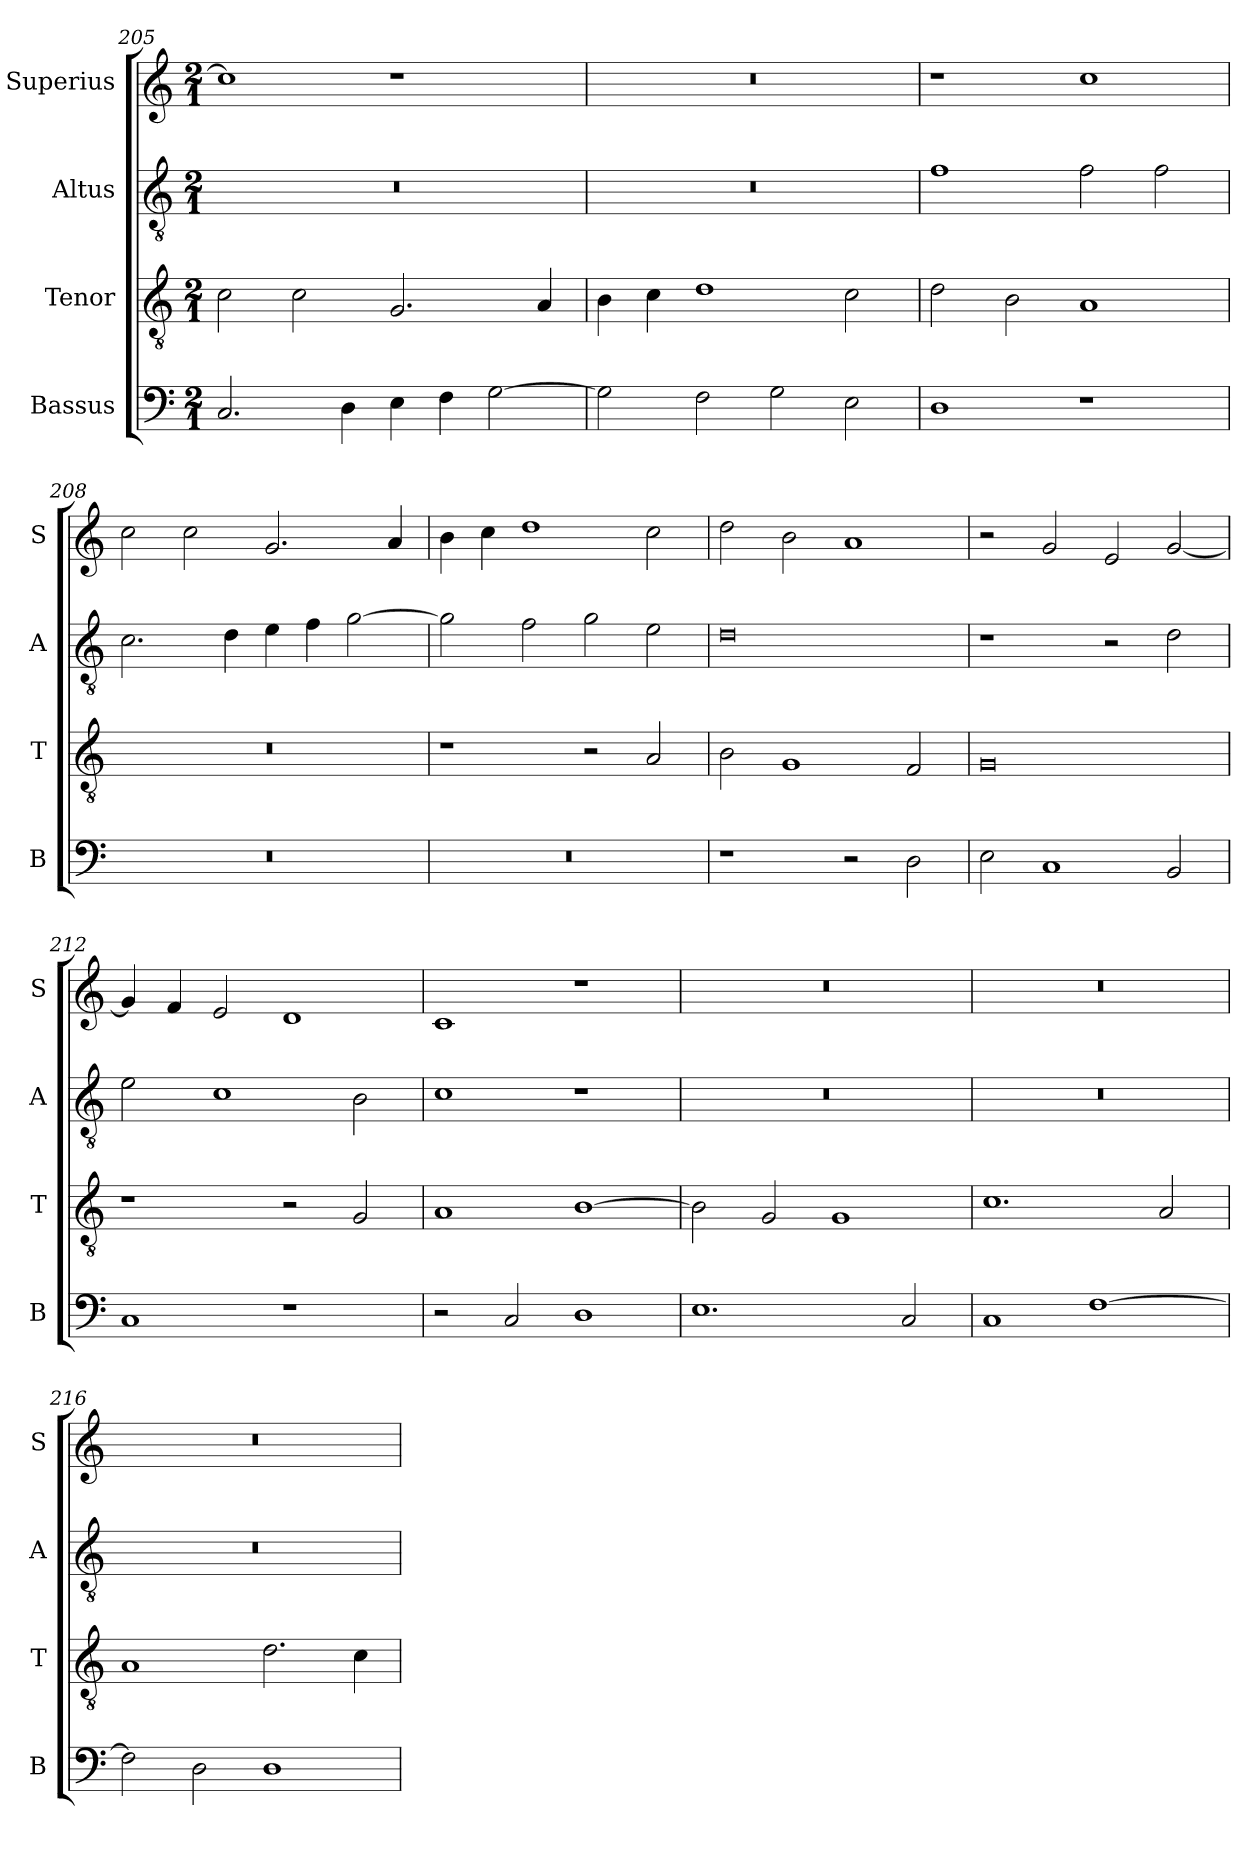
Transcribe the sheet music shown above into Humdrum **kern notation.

**kern	**kern	**kern	**kern
*part4	*part3	*part2	*part1
*staff4	*staff3	*staff2	*staff1
*I"Bassus	*I"Tenor	*I"Altus	*I"Superius
*I'B	*I'T	*I'A	*I'S
*clefF4	*clefGv2	*clefGv2	*clefG2
*k[]	*k[]	*k[]	*k[]
*M2/1	*M2/1	*M2/1	*M2/1
=205	=205	=205	=205
2.C/	2c\	0r	1cc]
.	2c\	.	.
4D\	.	.	.
4E\	2.G/	.	1r
4F\	.	.	.
[2G\	.	.	.
.	4A/	.	.
=206	=206	=206	=206
2G\]	4B\	0r	0r
.	4c\	.	.
2F\	1d	.	.
2G\	.	.	.
2E\	2c\	.	.
=207	=207	=207	=207
1D	2d\	1f	1r
.	2B\	.	.
1r	1A	2f\	1cc
.	.	2f\	.
=208	=208	=208	=208
0r	0r	2.c\	2cc\
.	.	.	2cc\
.	.	4d\	.
.	.	4e\	2.g/
.	.	4f\	.
.	.	[2g\	.
.	.	.	4a/
=209	=209	=209	=209
0r	1r	2g\]	4b\
.	.	.	4cc\
.	.	2f\	1dd
.	2r	2g\	.
.	2A/	2e\	2cc\
=210	=210	=210	=210
1r	2B\	0d	2dd\
.	1G	.	2b\
2r	.	.	1a
2D\	2F/	.	.
=211	=211	=211	=211
2E\	0G	1r	2r
1C	.	.	2g/
.	.	2r	2e/
2BB/	.	2d\	[2g/
=212	=212	=212	=212
1C	1r	2e\	4g/]
.	.	.	4f/
.	.	1c	2e/
1r	2r	.	1d
.	2G/	2B\	.
=213	=213	=213	=213
2r	1A	1c	1c
2C/	.	.	.
1D	[1B	1r	1r
=214	=214	=214	=214
1.E	2B\]	0r	0r
.	2G/	.	.
.	1G	.	.
2C/	.	.	.
=215	=215	=215	=215
1C	1.c	0r	0r
[1F	.	.	.
.	2A/	.	.
=216	=216	=216	=216
2F\]	1A	0r	0r
2D\	.	.	.
1D	2.d\	.	.
.	4c\	.	.
=	=	=	=
*-	*-	*-	*-
